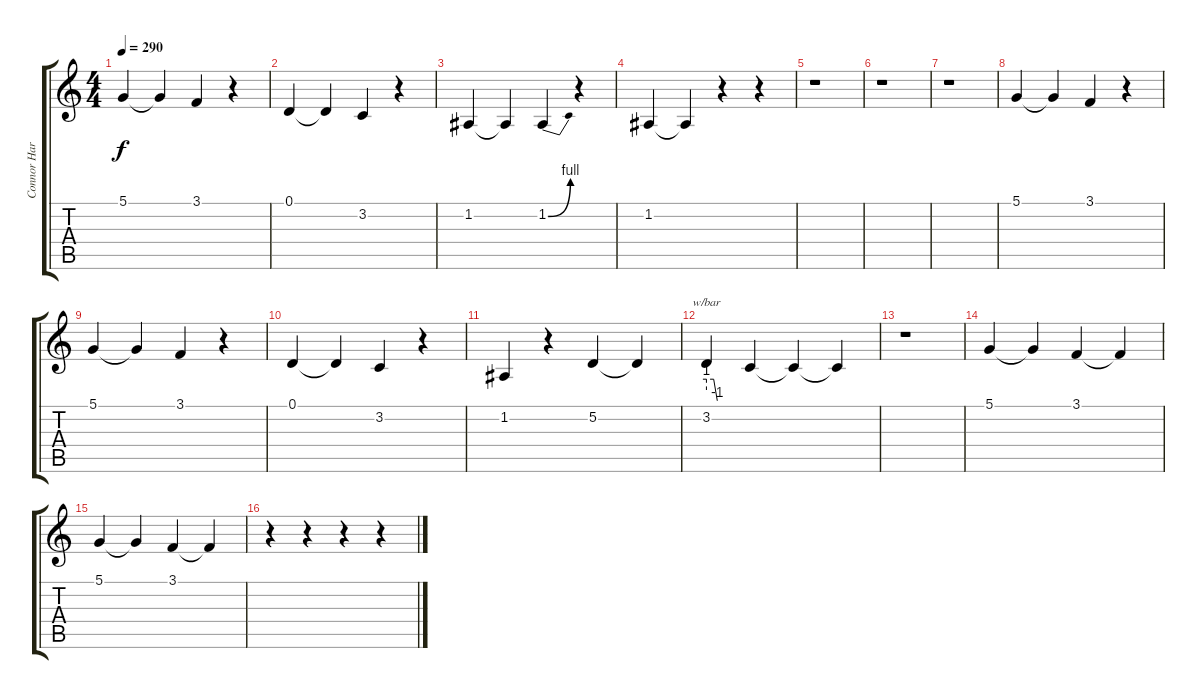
\track ("Connor Harms" "Connor Har") {instrument bagpipe}
\staff {score tabs}
\tuning (D4 A3 F3 C3 G2 D2) {hide}
\ts (4 4)
\tempo 290
\clef g2
\ks c
5.1.4{dy f} 5.1{t}.4 3.1.4 r.4 |
0.1.4 0.1{t}.4 3.2.4 r.4 |
1.2.4 1.2{t}.4 1.2{be (bend 0 0 60 4)}.4 r.4 |
1.2.4 1.2{t}.4 r.4 r.4 |
r.1 |
r.1 |
r.1 |
5.1.4 5.1{t}.4 3.1.4 r.4 |
5.1.4 5.1{t}.4 3.1.4 r.4 |
0.1.4 0.1{t}.4 3.2.4 r.4 |
1.2.4 r.4 5.2.4 5.2{t}.4 |
3.2.4{tbe (custom default 0 4 10 4 15 -4)} 3.2{t}.4 3.2{t}.4 3.2{t}.4 |
r.1 |
5.1.4 5.1{t}.4 3.1.4 3.1{t}.4 |
5.1.4 5.1{t}.4 3.1.4 3.1{t}.4 |
r.4 r.4 r.4 r.4
